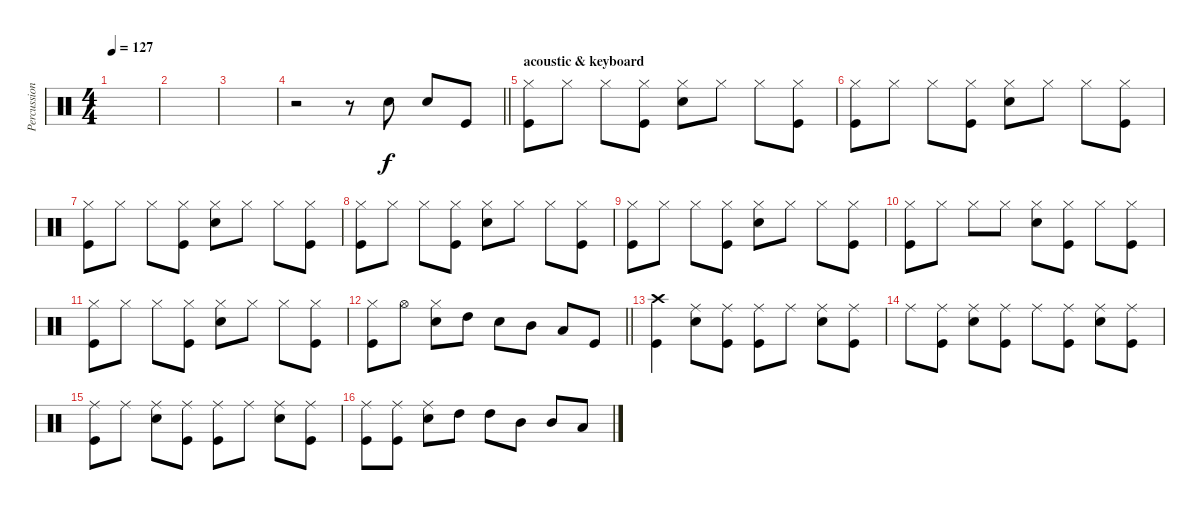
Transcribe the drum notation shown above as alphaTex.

\track ("Percussion" "Percussion") {instrument percussion}
\staff {score}
\articulation defaults
\ts (4 4)
\tempo 127
\clef neutral
\ks c
|
|
|
\barLineRight lightlight
r.2{volume 13} r.8 "Snare (hit) 2".8 "Snare (hit) 2".8 "Kick (hit)".8 |
\section ("" "acoustic & keyboard")
("Hi-Hat (closed)" "Kick (hit)").8 "Hi-Hat (closed)".8 "Hi-Hat (closed)".8 ("Hi-Hat (closed)" "Kick (hit)").8 ("Hi-Hat (closed)" "Snare (hit) 2").8 "Hi-Hat (closed)".8 "Hi-Hat (closed)".8 ("Hi-Hat (closed)" "Kick (hit)").8 |
("Hi-Hat (closed)" "Kick (hit)").8 "Hi-Hat (closed)".8 "Hi-Hat (closed)".8 ("Hi-Hat (closed)" "Kick (hit)").8 ("Hi-Hat (closed)" "Snare (hit) 2").8 "Hi-Hat (closed)".8 "Hi-Hat (closed)".8 ("Hi-Hat (closed)" "Kick (hit)").8 |
("Hi-Hat (closed)" "Kick (hit)").8 "Hi-Hat (closed)".8 "Hi-Hat (closed)".8 ("Hi-Hat (closed)" "Kick (hit)").8 ("Hi-Hat (closed)" "Snare (hit) 2").8 "Hi-Hat (closed)".8 "Hi-Hat (closed)".8 ("Hi-Hat (closed)" "Kick (hit)").8 |
("Hi-Hat (closed)" "Kick (hit)").8 "Hi-Hat (closed)".8 "Hi-Hat (closed)".8 ("Hi-Hat (closed)" "Kick (hit)").8 ("Hi-Hat (closed)" "Snare (hit) 2").8 "Hi-Hat (closed)".8 "Hi-Hat (closed)".8 ("Hi-Hat (closed)" "Kick (hit)").8 |
("Hi-Hat (closed)" "Kick (hit)").8 "Hi-Hat (closed)".8 "Hi-Hat (closed)".8 ("Hi-Hat (closed)" "Kick (hit)").8 ("Hi-Hat (closed)" "Snare (hit) 2").8 "Hi-Hat (closed)".8 "Hi-Hat (closed)".8 ("Hi-Hat (closed)" "Kick (hit)").8 |
("Hi-Hat (closed)" "Kick (hit)").8 "Hi-Hat (closed)".8 "Hi-Hat (closed)".8 "Hi-Hat (closed)".8 ("Hi-Hat (closed)" "Snare (hit) 2").8 ("Hi-Hat (closed)" "Kick (hit)").8 "Hi-Hat (closed)".8 ("Hi-Hat (closed)" "Kick (hit)").8 |
("Hi-Hat (closed)" "Kick (hit)").8 "Hi-Hat (closed)".8 "Hi-Hat (closed)".8 ("Hi-Hat (closed)" "Kick (hit)").8 ("Hi-Hat (closed)" "Snare (hit) 2").8 "Hi-Hat (closed)".8 "Hi-Hat (closed)".8 ("Hi-Hat (closed)" "Kick (hit)").8 |
\barLineRight lightlight
("Hi-Hat (closed)" "Kick (hit)").8 "Hi-Hat (open)".8 ("Hi-Hat (closed)" "Snare (hit) 2").8 "High Tom (hit)".8 "Snare (hit) 2".8 "Mid Tom (hit)".8 "Low Tom (hit)".8 "Kick (hit)".8 |
("Crash high (hit)" "Kick (hit)").4 ("Snare (hit) 2" "Ride (middle)").8 ("Kick (hit)" "Ride (middle)").8 ("Kick (hit)" "Ride (middle)").8 "Ride (middle)".8 ("Snare (hit) 2" "Ride (middle)").8 ("Kick (hit)" "Ride (middle)").8 |
"Ride (middle)".8 ("Ride (middle)" "Kick (hit)").8 ("Ride (middle)" "Snare (hit) 2").8 ("Ride (middle)" "Kick (hit)").8 "Ride (middle)".8 ("Ride (middle)" "Kick (hit)").8 ("Ride (middle)" "Snare (hit) 2").8 ("Ride (middle)" "Kick (hit)").8 |
("Ride (middle)" "Kick (hit)").8 "Ride (middle)".8 ("Ride (middle)" "Snare (hit) 2").8 ("Ride (middle)" "Kick (hit)").8 ("Ride (middle)" "Kick (hit)").8 "Ride (middle)".8 ("Ride (middle)" "Snare (hit) 2").8 ("Ride (middle)" "Kick (hit)").8 |
("Ride (middle)" "Kick (hit)").8 ("Ride (middle)" "Kick (hit)").8 ("Ride (middle)" "Snare (hit) 2").8 "High Tom (hit)".8 "High Tom (hit)".8 "Mid Tom (hit)".8 "Mid Tom (hit)".8 "Low Tom (hit)".8
